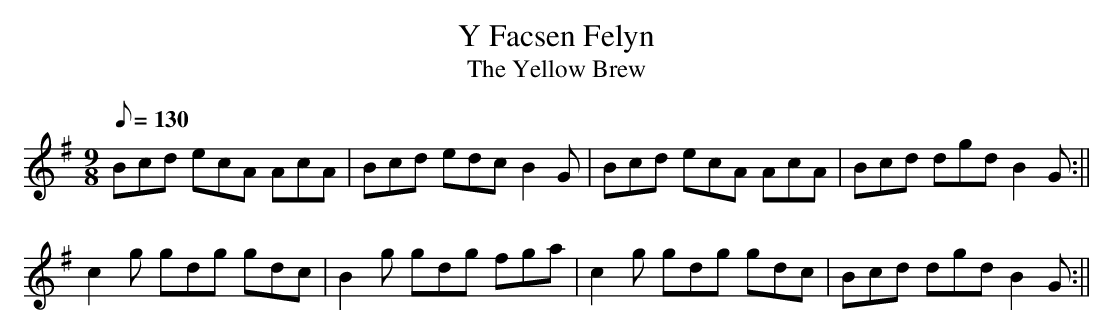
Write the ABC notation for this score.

X:1
T:Y Facsen Felyn
T:The Yellow Brew
M:9/8
L:1/8
Q:130
K:G
Bcd ecA AcA|Bcd edc B2G|Bcd ecA AcA|Bcd dgdB2G:||
c2g gdg gdc|B2g gdg fga|c2g gdg gdc|Bcd dgdB2G:||
